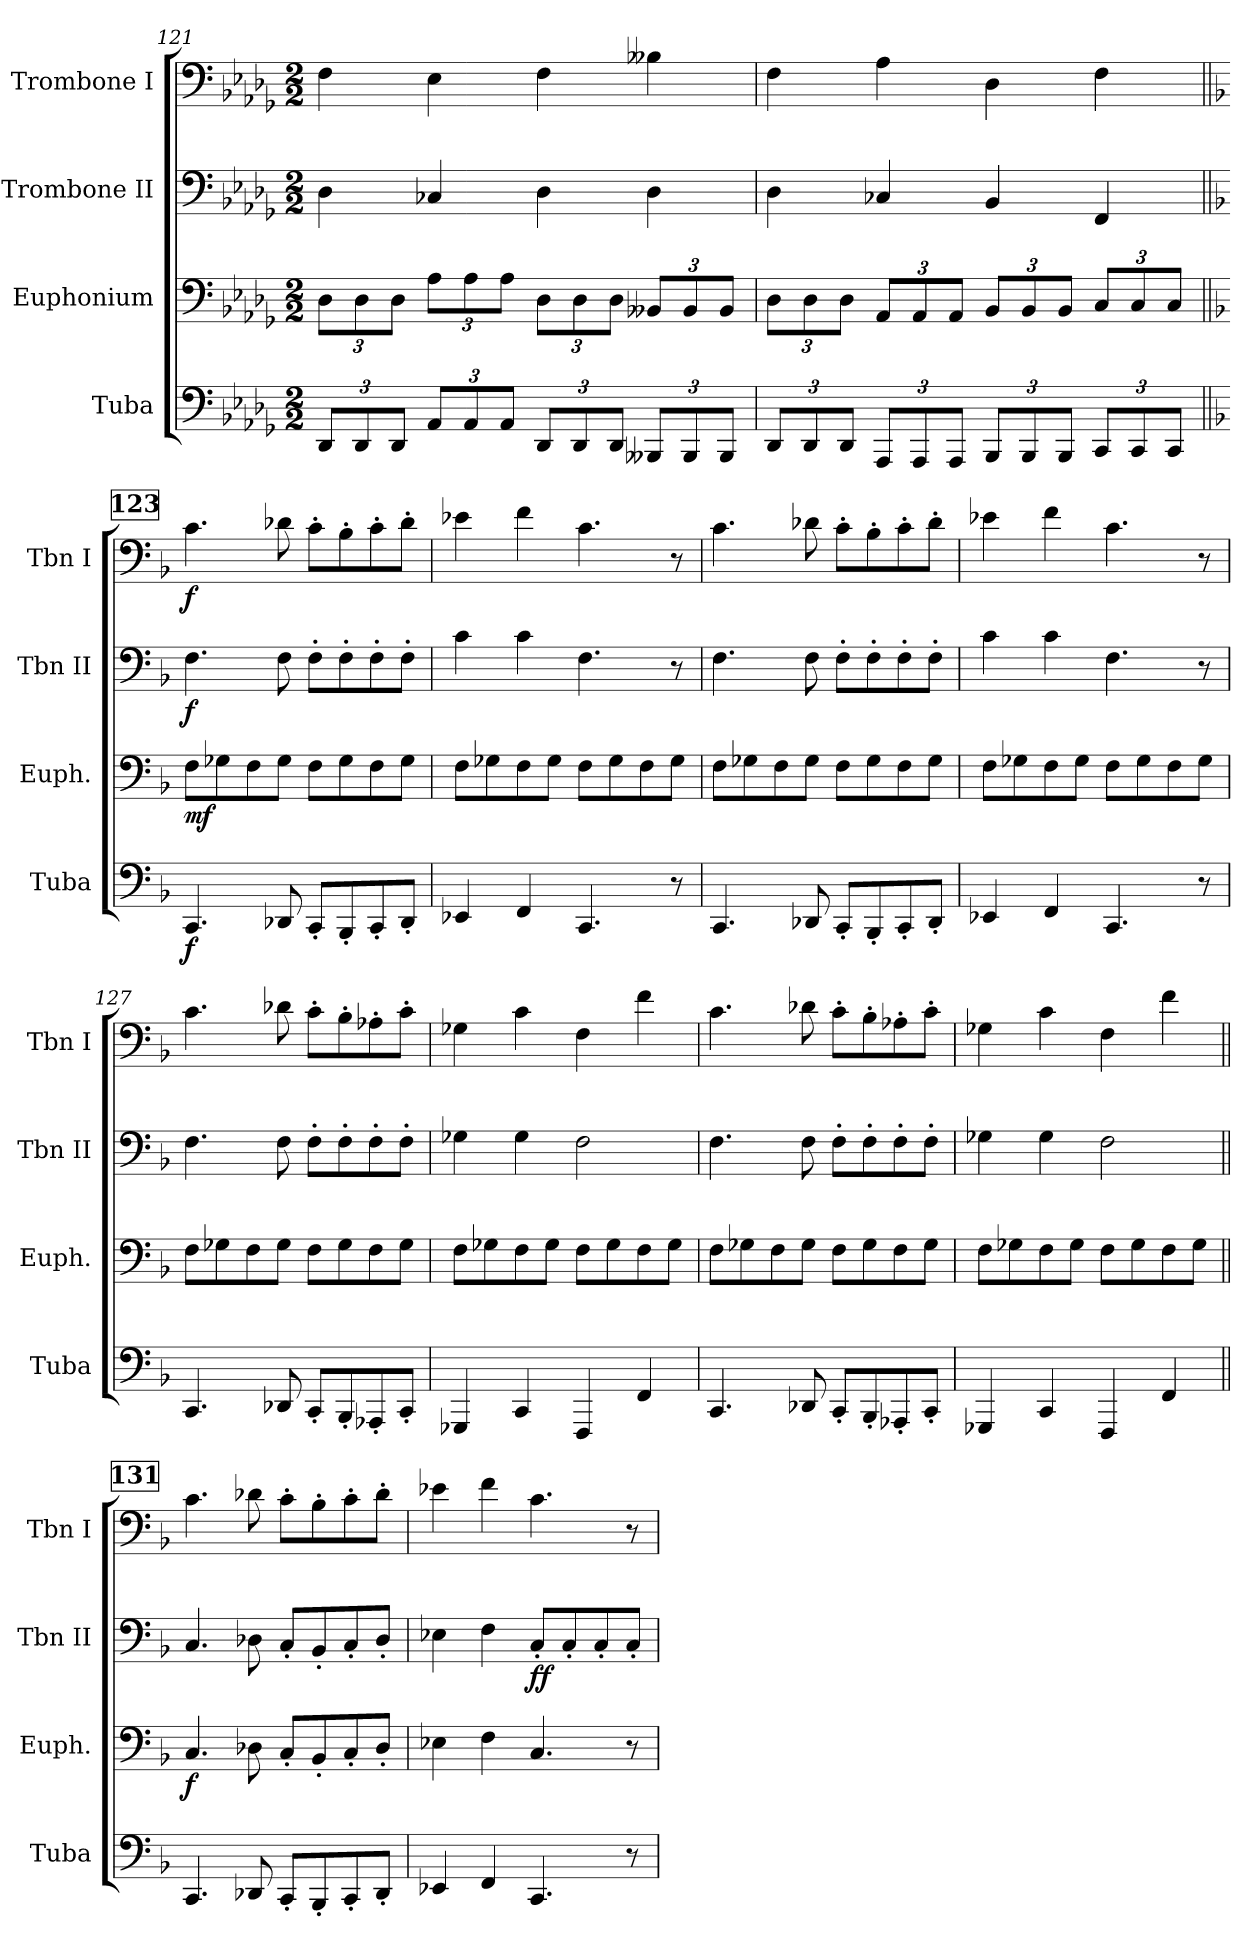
**kern	**dynam	**kern	**dynam	**kern	**dynam	**kern	**dynam
*part4	*part4	*part3	*part3	*part2	*part2	*part1	*part1
*staff4	*staff4	*staff3	*staff3	*staff2	*staff2	*staff1	*staff1
*I"Tuba	*	*I"Euphonium	*	*I"Trombone II	*	*I"Trombone I	*
*I'Tuba	*	*I'Euph.	*	*I'Tbn II	*	*I'Tbn I	*
!!LO:PB:g=z
*clefF4	*	*clefF4	*	*clefF4	*	*clefF4	*
*k[b-e-a-d-g-]	*	*k[b-e-a-d-g-]	*	*k[b-e-a-d-g-]	*	*k[b-e-a-d-g-]	*
*M2/2	*	*M2/2	*	*M2/2	*	*M2/2	*
*Xbrackettup	*	*Xbrackettup	*	*	*	*	*
=121	=121	=121	=121	=121	=121	=121	=121
12DD-/L	.	12D-\L	.	4D-\	.	4F\	.
12DD-/	.	12D-\	.	.	.	.	.
12DD-/J	.	12D-\J	.	.	.	.	.
12AA-/L	.	12A-\L	.	4C-X/	.	4E-\	.
12AA-/	.	12A-\	.	.	.	.	.
12AA-/J	.	12A-\J	.	.	.	.	.
12DD-/L	.	12D-\L	.	4D-\	.	4F\	.
12DD-/	.	12D-\	.	.	.	.	.
12DD-/J	.	12D-\J	.	.	.	.	.
12BBB--X/L	.	12BB--X/L	.	4D-\	.	4B--X\	.
12BBB--/	.	12BB--/	.	.	.	.	.
12BBB--/J	.	12BB--/J	.	.	.	.	.
=122	=122	=122	=122	=122	=122	=122	=122
12DD-/L	.	12D-\L	.	4D-\	.	4F\	.
12DD-/	.	12D-\	.	.	.	.	.
12DD-/J	.	12D-\J	.	.	.	.	.
12AAA-/L	.	12AA-/L	.	4C-X/	.	4A-\	.
12AAA-/	.	12AA-/	.	.	.	.	.
12AAA-/J	.	12AA-/J	.	.	.	.	.
12BBB-/L	.	12BB-/L	.	4BB-/	.	4D-\	.
12BBB-/	.	12BB-/	.	.	.	.	.
12BBB-/J	.	12BB-/J	.	.	.	.	.
12CC/L	.	12C/L	.	4FF/	.	4F\	.
12CC/	.	12C/	.	.	.	.	.
12CC/J	.	12C/J	.	.	.	.	.
!!LO:LB:g=z
!!LO:REH:place=s1:a:B:fs=14:t=123
=123||	=123||	=123||	=123||	=123||	=123||	=123||	=123||
*k[b-]	*	*k[b-]	*	*k[b-]	*	*k[b-]	*
!	!LO:DY:b	!	!LO:DY:b	!	!LO:DY:b	!	!LO:DY:b
4.CC/	f	8F\L	mf	4.F\	f	4.c\	f
.	.	8G-X\	.	.	.	.	.
.	.	8F\	.	.	.	.	.
8DD-X/	.	8G-\J	.	8F\	.	8d-X\	.
8CC'/L	.	8F\L	.	8F'\L	.	8c'\L	.
8BBB-'/	.	8G-\	.	8F'\	.	8B-'\	.
8CC'/	.	8F\	.	8F'\	.	8c'\	.
8DD-'/J	.	8G-\J	.	8F'\J	.	8d-'\J	.
=124	=124	=124	=124	=124	=124	=124	=124
4EE-X/	.	8F\L	.	4c\	.	4e-X\	.
.	.	8G-X\	.	.	.	.	.
4FF/	.	8F\	.	4c\	.	4f\	.
.	.	8G-\J	.	.	.	.	.
4.CC/	.	8F\L	.	4.F\	.	4.c\	.
.	.	8G-\	.	.	.	.	.
.	.	8F\	.	.	.	.	.
8r	.	8G-\J	.	8r	.	8r	.
=125	=125	=125	=125	=125	=125	=125	=125
4.CC/	.	8F\L	.	4.F\	.	4.c\	.
.	.	8G-X\	.	.	.	.	.
.	.	8F\	.	.	.	.	.
8DD-X/	.	8G-\J	.	8F\	.	8d-X\	.
8CC'/L	.	8F\L	.	8F'\L	.	8c'\L	.
8BBB-'/	.	8G-\	.	8F'\	.	8B-'\	.
8CC'/	.	8F\	.	8F'\	.	8c'\	.
8DD-'/J	.	8G-\J	.	8F'\J	.	8d-'\J	.
=126	=126	=126	=126	=126	=126	=126	=126
4EE-X/	.	8F\L	.	4c\	.	4e-X\	.
.	.	8G-X\	.	.	.	.	.
4FF/	.	8F\	.	4c\	.	4f\	.
.	.	8G-\J	.	.	.	.	.
4.CC/	.	8F\L	.	4.F\	.	4.c\	.
.	.	8G-\	.	.	.	.	.
.	.	8F\	.	.	.	.	.
8r	.	8G-\J	.	8r	.	8r	.
!!LO:LB:g=z
=127	=127	=127	=127	=127	=127	=127	=127
4.CC/	.	8F\L	.	4.F\	.	4.c\	.
.	.	8G-X\	.	.	.	.	.
.	.	8F\	.	.	.	.	.
8DD-X/	.	8G-\J	.	8F\	.	8d-X\	.
8CC'/L	.	8F\L	.	8F'\L	.	8c'\L	.
8BBB-'/	.	8G-\	.	8F'\	.	8B-'\	.
8AAA-X'/	.	8F\	.	8F'\	.	8A-X'\	.
8CC'/J	.	8G-\J	.	8F'\J	.	8c'\J	.
=128	=128	=128	=128	=128	=128	=128	=128
4GGG-X/	.	8F\L	.	4G-X\	.	4G-X\	.
.	.	8G-X\	.	.	.	.	.
4CC/	.	8F\	.	4G-\	.	4c\	.
.	.	8G-\J	.	.	.	.	.
4FFF/	.	8F\L	.	2F\	.	4F\	.
.	.	8G-\	.	.	.	.	.
4FF/	.	8F\	.	.	.	4f\	.
.	.	8G-\J	.	.	.	.	.
=129	=129	=129	=129	=129	=129	=129	=129
4.CC/	.	8F\L	.	4.F\	.	4.c\	.
.	.	8G-X\	.	.	.	.	.
.	.	8F\	.	.	.	.	.
8DD-X/	.	8G-\J	.	8F\	.	8d-X\	.
8CC'/L	.	8F\L	.	8F'\L	.	8c'\L	.
8BBB-'/	.	8G-\	.	8F'\	.	8B-'\	.
8AAA-X'/	.	8F\	.	8F'\	.	8A-X'\	.
8CC'/J	.	8G-\J	.	8F'\J	.	8c'\J	.
=130	=130	=130	=130	=130	=130	=130	=130
4GGG-X/	.	8F\L	.	4G-X\	.	4G-X\	.
.	.	8G-X\	.	.	.	.	.
4CC/	.	8F\	.	4G-\	.	4c\	.
.	.	8G-\J	.	.	.	.	.
4FFF/	.	8F\L	.	2F\	.	4F\	.
.	.	8G-\	.	.	.	.	.
4FF/	.	8F\	.	.	.	4f\	.
.	.	8G-\J	.	.	.	.	.
!!LO:PB:g=z
!!LO:REH:place=s1:a:B:fs=14:t=131
=131||	=131||	=131||	=131||	=131||	=131||	=131||	=131||
!	!	!	!LO:DY:b	!	!	!	!
4.CC/	.	4.C/	f	4.C/	.	4.c\	.
8DD-X/	.	8D-X\	.	8D-X\	.	8d-X\	.
8CC'/L	.	8C'/L	.	8C'/L	.	8c'\L	.
8BBB-'/	.	8BB-'/	.	8BB-'/	.	8B-'\	.
8CC'/	.	8C'/	.	8C'/	.	8c'\	.
8DD-'/J	.	8D-'/J	.	8D-'/J	.	8d-'\J	.
=132	=132	=132	=132	=132	=132	=132	=132
4EE-X/	.	4E-X\	.	4E-X\	.	4e-X\	.
4FF/	.	4F\	.	4F\	.	4f\	.
!	!	!	!	!	!LO:DY:b	!	!
4.CC/	.	4.C/	.	8C'/L	ff	4.c\	.
.	.	.	.	8C'/	.	.	.
.	.	.	.	8C'/	.	.	.
8r	.	8r	.	8C'/J	.	8r	.
=	=	=	=	=	=	=	=
*-	*-	*-	*-	*-	*-	*-	*-
